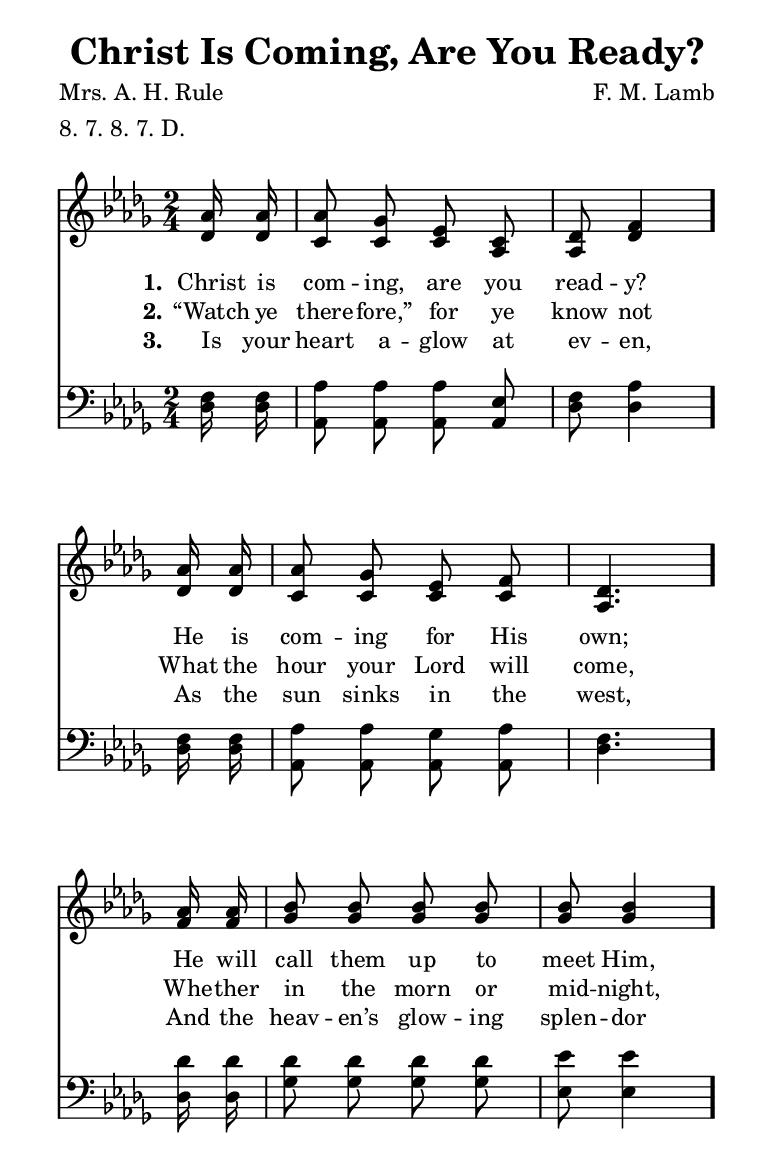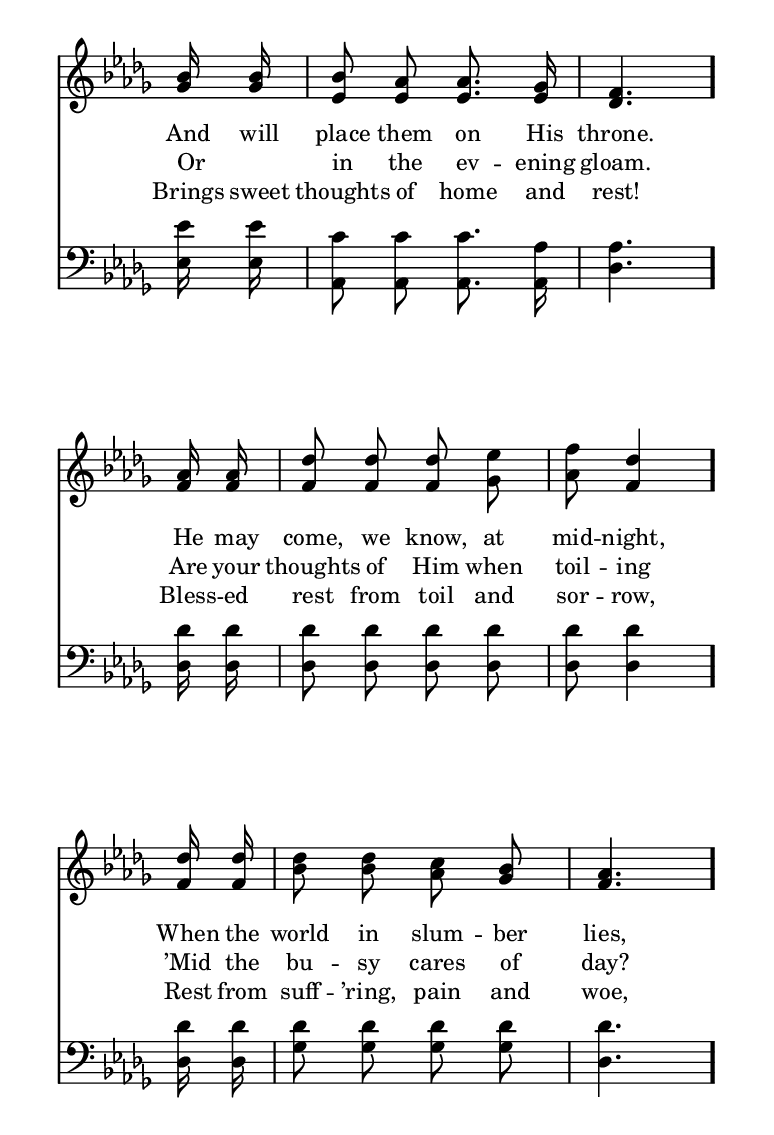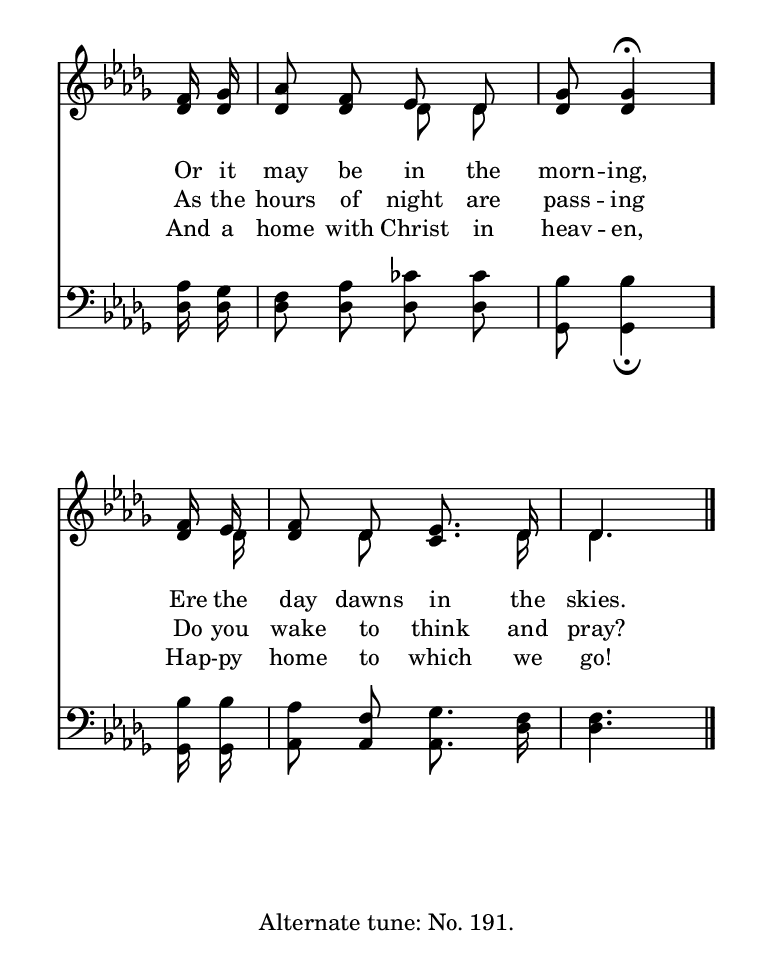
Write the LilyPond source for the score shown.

\include "common/global.ily"
\paper {
  \include "common/paper.ily"
  %ragged-bottom = ##t
  %ragged-last-bottom = ##t
  %systems-per-page = ##f
  %page-count = ##f
}

\header{
  hymnnumber = "67"
  title = "Christ Is Coming, Are You Ready?"
  tunename = ""
  meter = "8. 7. 8. 7. D."
  poet = "Mrs. A. H. Rule"
  composer = "F. M. Lamb"
  %copyright = ""
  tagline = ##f
}

% for fermata in MIDI
ta = { \tempo 8=110 }
tb = { \tempo 8=55  }

patternAA = { \ta c16 c16 | c8 c8 c8 c8 | c8 c4 }
patternAB = { \ta c16 c16 | c8 c8 c8 c8 | c8 \tb c4 \ta }

patternBA = { \ta c16 c16 | c8 c8 c8 c8 | c4. }
patternBB = { \ta c16 c16 | c8 c8 c8. c16 | c4. }

global = {
  \include "common/overrides.ily"
  \override Staff.TimeSignature.style = #'numbered
  \time 2/4
  \override Score.MetronomeMark.transparent = ##t % hide all fermata changes too
  \ta
  \key des \major
  \partial 8
  \autoBeamOff
}

notesSoprano = {
\global
\relative c'' {

  \changePitch \patternAA { aes aes | aes ges ees c | des f }
  \changePitch \patternBA { aes aes | aes ges ees f | des }
  \changePitch \patternAA { aes' aes | bes bes bes bes | bes bes }
  \changePitch \patternBB { bes bes | bes aes aes ges | f }

  \changePitch \patternAA { aes aes | des des des ees | f des }
  \changePitch \patternBA { des des | des des c bes | aes }
  \changePitch \patternAB { f ges | aes f ees des | ges ges \fermata }
  \changePitch \patternBB { f ees | f des ees des | des }

  \bar "|."

}
}

notesAlto = {
\global
\relative e' {

  \changePitch \patternAA { des des | c c c aes | aes des }
  \changePitch \patternBA { des des | c c c c | aes }
  \changePitch \patternAA { f' f | ges ges ges ges | ges ges }
  \changePitch \patternBB { ges ges | ees ees ees ees | des }

  \changePitch \patternAA { f f | f f f ges | aes f }
  \changePitch \patternBA { f f | bes bes aes ges | f }
  \changePitch \patternAA { des des | des des des des | des des }
  \changePitch \patternBB { des des | des des c des | des }

}
}

notesTenor = {
\global
\relative a {

  \changePitch \patternAA { f f | aes aes aes ees | f aes }
  \changePitch \patternBA { f f | aes aes ges aes | f }
  \changePitch \patternAA { des' des | des des des des | ees ees }
  \changePitch \patternBB { ees ees | c c c aes | aes }

  \changePitch \patternAA { des des | des des des des | des des }
  \changePitch \patternBA { des des | des des des des | des }
  \changePitch \patternAA { aes ges | f aes ces ces | bes bes }
  \changePitch \patternBB { bes bes | aes f ges f | f }

}
}

notesBass = {
\global
\relative f {

  \changePitch \patternAA { des des | aes aes aes aes | des des }
  \changePitch \patternBA { des des | aes aes aes aes | des }
  \changePitch \patternAA { des des | ges ges ges ges | ees ees }
  \changePitch \patternBB { ees ees | aes, aes aes aes | des }

  \changePitch \patternAA { des des | des des des des | des des }
  \changePitch \patternBA { des des | ges ges ges ges | des }
  \changePitch \patternAA { des des | des des des des | ges, ges_\fermata }
  \changePitch \patternBB { ges ges | aes aes aes des | des }

}
}

wordsA = \lyricmode {
\set stanza = "1."

Christ is com -- ing, are you read -- y? \bar "."
He is com -- ing for His own; \bar "." \break
He will call them up to meet Him, \bar "."
And will place them on His throne. \bar "." \break
He may come, we know, at mid -- night, \bar "."
When the world in slum -- ber lies, \bar "." \break
Or it may be in the morn -- ing, \bar "."
Ere the day dawns in the skies. \bar "." \break

}

wordsB = \lyricmode {
\set stanza = "2."

“Watch ye there -- fore,” for ye know not
What the hour your Lord will come,
Whe -- ther in the morn or mid -- night,
Or _ in the ev -- ening gloam.
Are your thoughts of Him when toil -- ing
’Mid the bu -- sy cares of day?
As the hours of night are pass -- ing
Do you wake to think and pray?

}

wordsC = \lyricmode {
\set stanza = "3."

Is your heart a -- glow at ev -- en,
As the sun sinks in the west,
And the heav -- en’s glow -- ing splen -- dor
Brings sweet thoughts of home and rest!
Bless -- ed rest from toil and sor -- row,
Rest from suff -- ’ring, pain and woe,
And a home with Christ in heav -- en,
Hap -- py home to which we go!

}

\score {
  \context ChoirStaff <<
    \context Staff = upper <<
      \set Staff.autoBeaming = ##f
      \set ChoirStaff.systemStartDelimiter = #'SystemStartBar
      \set ChoirStaff.printPartCombineTexts = ##f
      \partcombine #'(2 . 9) \notesSoprano \notesAlto
      \context NullVoice = sopranos { \voiceOne << \notesSoprano >> }
      \context NullVoice = altos { \voiceTwo << \notesAlto >> }
      \context Lyrics = one   \lyricsto sopranos \wordsA
      \context Lyrics = two   \lyricsto sopranos \wordsB
      \context Lyrics = three \lyricsto sopranos \wordsC
    >>
    \context Staff = men <<
      \set Staff.autoBeaming = ##f
      \clef bass
      \set ChoirStaff.printPartCombineTexts = ##f
      \partcombine #'(2 . 9) \notesTenor \notesBass
      \context NullVoice = tenors { \voiceOne << \notesTenor >> }
      \context NullVoice = basses { \voiceTwo << \notesBass >> }
    >>
  >>
  \layout {
    \include "common/layout.ily"
  }
  \midi{
    \include "common/midi.ily"
  }
}

\noPageBreak
\markup { \fill-line { \line { Alternate tune: No. 191. } } }
\pageBreak

\version "2.19.49"  % necessary for upgrading to future LilyPond versions.

% vi:set et ts=2 sw=2 ai nocindent syntax=lilypond:
